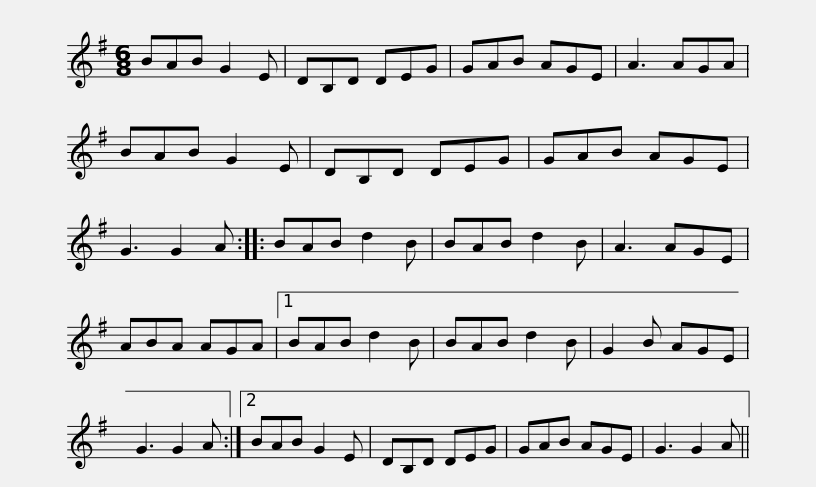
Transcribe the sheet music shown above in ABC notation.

X:1
L:1/8
M:6/8
I:linebreak $
K:G
V:1 treble
V:1
 BAB G2 E | DB,D DEG | GAB AGE | A3 AGA | BAB G2 E | %5
 DB,D DEG | GAB AGE | G3 G2 A ::$ BAB d2 B | BAB d2 B | %10
 A3 AGE | ABA AGA |1 BAB d2 B | BAB d2 B | G2 B AGE | %15
 G3 G2 A :|2$ BAB G2 E | DB,D DEG | GAB AGE | G3 G2 A || %20
